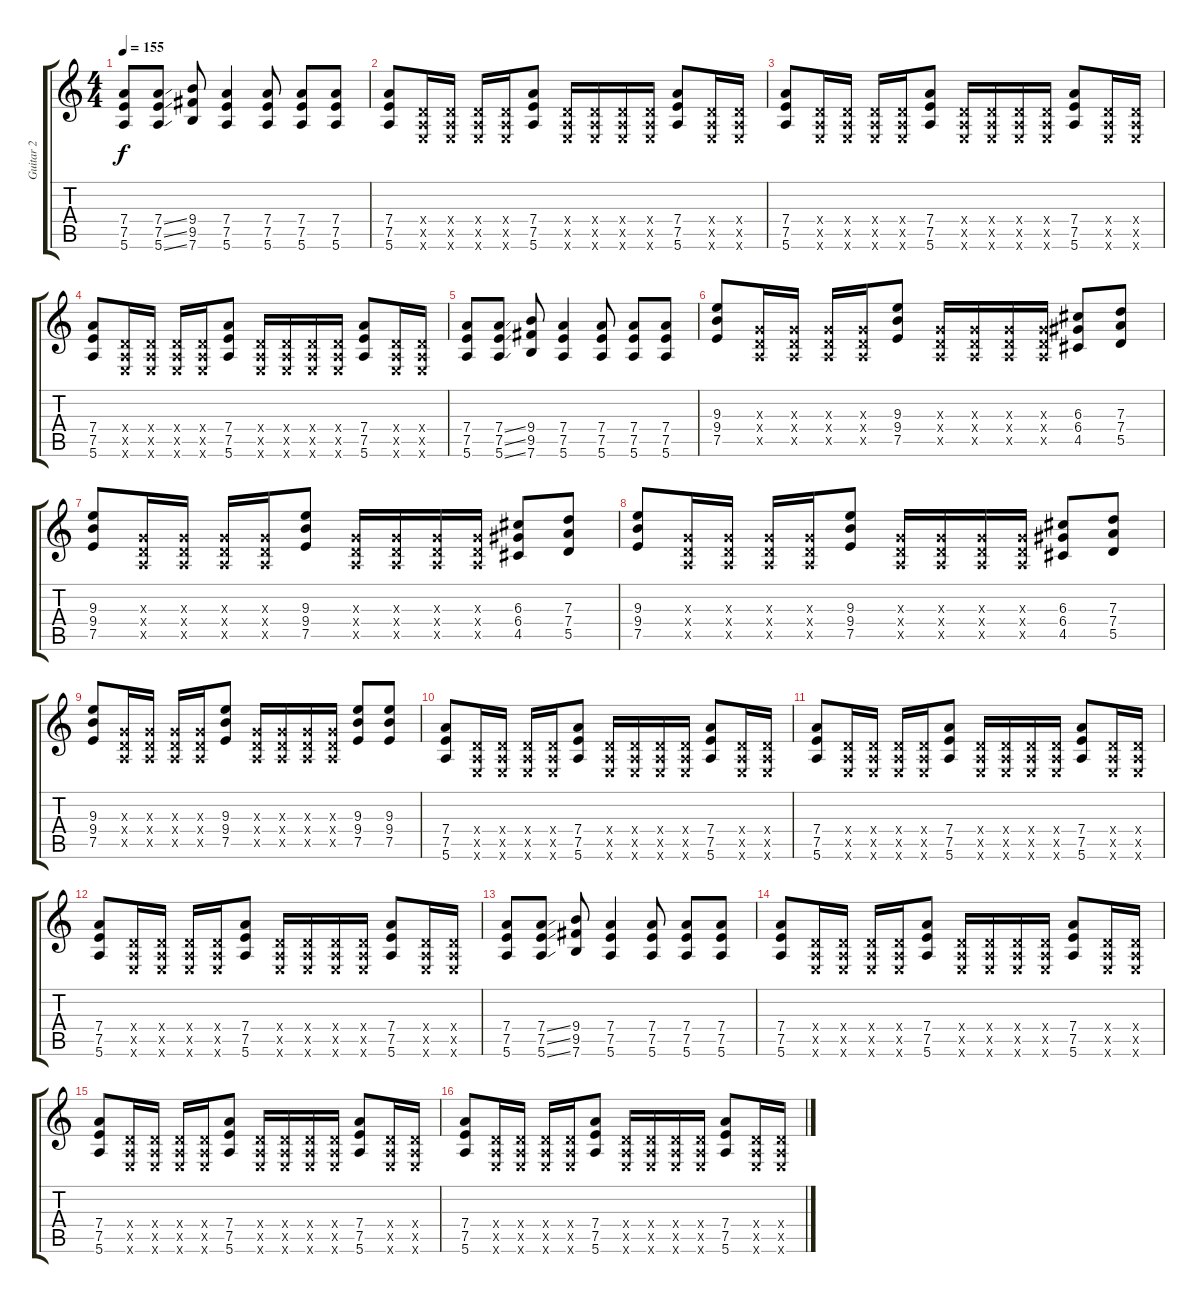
\track ("Guitar 2" "Guitar 2") {instrument distortionguitar}
\staff {score tabs}
\tuning (E4 B3 G3 D3 A2 E2) {hide}
\ts (4 4)
\tempo 155
\clef g2
\ks c
(7.4 7.5 5.6).8{dy f} (7.4{ss} 7.5{ss} 5.6{ss}).8 (9.4 9.5 7.6).8 (7.4 7.5 5.6).4 (7.4 7.5 5.6).8 (7.4 7.5 5.6).8 (7.4 7.5 5.6).8 |
(7.4 7.5 5.6).8 (0.4{x} 0.5{x} 0.6{x}).16 (0.4{x} 0.5{x} 0.6{x}).16 (0.4{x} 0.5{x} 0.6{x}).16 (0.4{x} 0.5{x} 0.6{x}).16 (7.4 7.5 5.6).8 (0.4{x} 0.5{x} 0.6{x}).16 (0.4{x} 0.5{x} 0.6{x}).16 (0.4{x} 0.5{x} 0.6{x}).16 (0.4{x} 0.5{x} 0.6{x}).16 (7.4 7.5 5.6).8 (0.4{x} 0.5{x} 0.6{x}).16 (0.4{x} 0.5{x} 0.6{x}).16 |
(7.4 7.5 5.6).8 (0.4{x} 0.5{x} 0.6{x}).16 (0.4{x} 0.5{x} 0.6{x}).16 (0.4{x} 0.5{x} 0.6{x}).16 (0.4{x} 0.5{x} 0.6{x}).16 (7.4 7.5 5.6).8 (0.4{x} 0.5{x} 0.6{x}).16 (0.4{x} 0.5{x} 0.6{x}).16 (0.4{x} 0.5{x} 0.6{x}).16 (0.4{x} 0.5{x} 0.6{x}).16 (7.4 7.5 5.6).8 (0.4{x} 0.5{x} 0.6{x}).16 (0.4{x} 0.5{x} 0.6{x}).16 |
(7.4 7.5 5.6).8 (0.4{x} 0.5{x} 0.6{x}).16 (0.4{x} 0.5{x} 0.6{x}).16 (0.4{x} 0.5{x} 0.6{x}).16 (0.4{x} 0.5{x} 0.6{x}).16 (7.4 7.5 5.6).8 (0.4{x} 0.5{x} 0.6{x}).16 (0.4{x} 0.5{x} 0.6{x}).16 (0.4{x} 0.5{x} 0.6{x}).16 (0.4{x} 0.5{x} 0.6{x}).16 (7.4 7.5 5.6).8 (0.4{x} 0.5{x} 0.6{x}).16 (0.4{x} 0.5{x} 0.6{x}).16 |
(7.4 7.5 5.6).8 (7.4{ss} 7.5{ss} 5.6{ss}).8 (9.4 9.5 7.6).8 (7.4 7.5 5.6).4 (7.4 7.5 5.6).8 (7.4 7.5 5.6).8 (7.4 7.5 5.6).8 |
(9.3 9.4 7.5).8 (0.3{x} 0.4{x} 0.5{x}).16 (0.3{x} 0.4{x} 0.5{x}).16 (0.3{x} 0.4{x} 0.5{x}).16 (0.3{x} 0.4{x} 0.5{x}).16 (9.3 9.4 7.5).8 (0.3{x} 0.4{x} 0.5{x}).16 (0.3{x} 0.4{x} 0.5{x}).16 (0.3{x} 0.4{x} 0.5{x}).16 (0.3{x} 0.4{x} 0.5{x}).16 (6.3 6.4 4.5).8 (7.3 7.4 5.5).8 |
(9.3 9.4 7.5).8 (0.3{x} 0.4{x} 0.5{x}).16 (0.3{x} 0.4{x} 0.5{x}).16 (0.3{x} 0.4{x} 0.5{x}).16 (0.3{x} 0.4{x} 0.5{x}).16 (9.3 9.4 7.5).8 (0.3{x} 0.4{x} 0.5{x}).16 (0.3{x} 0.4{x} 0.5{x}).16 (0.3{x} 0.4{x} 0.5{x}).16 (0.3{x} 0.4{x} 0.5{x}).16 (6.3 6.4 4.5).8 (7.3 7.4 5.5).8 |
(9.3 9.4 7.5).8 (0.3{x} 0.4{x} 0.5{x}).16 (0.3{x} 0.4{x} 0.5{x}).16 (0.3{x} 0.4{x} 0.5{x}).16 (0.3{x} 0.4{x} 0.5{x}).16 (9.3 9.4 7.5).8 (0.3{x} 0.4{x} 0.5{x}).16 (0.3{x} 0.4{x} 0.5{x}).16 (0.3{x} 0.4{x} 0.5{x}).16 (0.3{x} 0.4{x} 0.5{x}).16 (6.3 6.4 4.5).8 (7.3 7.4 5.5).8 |
(9.3 9.4 7.5).8 (0.3{x} 0.4{x} 0.5{x}).16 (0.3{x} 0.4{x} 0.5{x}).16 (0.3{x} 0.4{x} 0.5{x}).16 (0.3{x} 0.4{x} 0.5{x}).16 (9.3 9.4 7.5).8 (0.3{x} 0.4{x} 0.5{x}).16 (0.3{x} 0.4{x} 0.5{x}).16 (0.3{x} 0.4{x} 0.5{x}).16 (0.3{x} 0.4{x} 0.5{x}).16 (9.3 9.4 7.5).8 (9.3 9.4 7.5).8 |
(7.4 7.5 5.6).8 (0.4{x} 0.5{x} 0.6{x}).16 (0.4{x} 0.5{x} 0.6{x}).16 (0.4{x} 0.5{x} 0.6{x}).16 (0.4{x} 0.5{x} 0.6{x}).16 (7.4 7.5 5.6).8 (0.4{x} 0.5{x} 0.6{x}).16 (0.4{x} 0.5{x} 0.6{x}).16 (0.4{x} 0.5{x} 0.6{x}).16 (0.4{x} 0.5{x} 0.6{x}).16 (7.4 7.5 5.6).8 (0.4{x} 0.5{x} 0.6{x}).16 (0.4{x} 0.5{x} 0.6{x}).16 |
(7.4 7.5 5.6).8 (0.4{x} 0.5{x} 0.6{x}).16 (0.4{x} 0.5{x} 0.6{x}).16 (0.4{x} 0.5{x} 0.6{x}).16 (0.4{x} 0.5{x} 0.6{x}).16 (7.4 7.5 5.6).8 (0.4{x} 0.5{x} 0.6{x}).16 (0.4{x} 0.5{x} 0.6{x}).16 (0.4{x} 0.5{x} 0.6{x}).16 (0.4{x} 0.5{x} 0.6{x}).16 (7.4 7.5 5.6).8 (0.4{x} 0.5{x} 0.6{x}).16 (0.4{x} 0.5{x} 0.6{x}).16 |
(7.4 7.5 5.6).8 (0.4{x} 0.5{x} 0.6{x}).16 (0.4{x} 0.5{x} 0.6{x}).16 (0.4{x} 0.5{x} 0.6{x}).16 (0.4{x} 0.5{x} 0.6{x}).16 (7.4 7.5 5.6).8 (0.4{x} 0.5{x} 0.6{x}).16 (0.4{x} 0.5{x} 0.6{x}).16 (0.4{x} 0.5{x} 0.6{x}).16 (0.4{x} 0.5{x} 0.6{x}).16 (7.4 7.5 5.6).8 (0.4{x} 0.5{x} 0.6{x}).16 (0.4{x} 0.5{x} 0.6{x}).16 |
(7.4 7.5 5.6).8 (7.4{ss} 7.5{ss} 5.6{ss}).8 (9.4 9.5 7.6).8 (7.4 7.5 5.6).4 (7.4 7.5 5.6).8 (7.4 7.5 5.6).8 (7.4 7.5 5.6).8 |
(7.4 7.5 5.6).8 (0.4{x} 0.5{x} 0.6{x}).16 (0.4{x} 0.5{x} 0.6{x}).16 (0.4{x} 0.5{x} 0.6{x}).16 (0.4{x} 0.5{x} 0.6{x}).16 (7.4 7.5 5.6).8 (0.4{x} 0.5{x} 0.6{x}).16 (0.4{x} 0.5{x} 0.6{x}).16 (0.4{x} 0.5{x} 0.6{x}).16 (0.4{x} 0.5{x} 0.6{x}).16 (7.4 7.5 5.6).8 (0.4{x} 0.5{x} 0.6{x}).16 (0.4{x} 0.5{x} 0.6{x}).16 |
(7.4 7.5 5.6).8 (0.4{x} 0.5{x} 0.6{x}).16 (0.4{x} 0.5{x} 0.6{x}).16 (0.4{x} 0.5{x} 0.6{x}).16 (0.4{x} 0.5{x} 0.6{x}).16 (7.4 7.5 5.6).8 (0.4{x} 0.5{x} 0.6{x}).16 (0.4{x} 0.5{x} 0.6{x}).16 (0.4{x} 0.5{x} 0.6{x}).16 (0.4{x} 0.5{x} 0.6{x}).16 (7.4 7.5 5.6).8 (0.4{x} 0.5{x} 0.6{x}).16 (0.4{x} 0.5{x} 0.6{x}).16 |
(7.4 7.5 5.6).8 (0.4{x} 0.5{x} 0.6{x}).16 (0.4{x} 0.5{x} 0.6{x}).16 (0.4{x} 0.5{x} 0.6{x}).16 (0.4{x} 0.5{x} 0.6{x}).16 (7.4 7.5 5.6).8 (0.4{x} 0.5{x} 0.6{x}).16 (0.4{x} 0.5{x} 0.6{x}).16 (0.4{x} 0.5{x} 0.6{x}).16 (0.4{x} 0.5{x} 0.6{x}).16 (7.4 7.5 5.6).8 (0.4{x} 0.5{x} 0.6{x}).16 (0.4{x} 0.5{x} 0.6{x}).16
